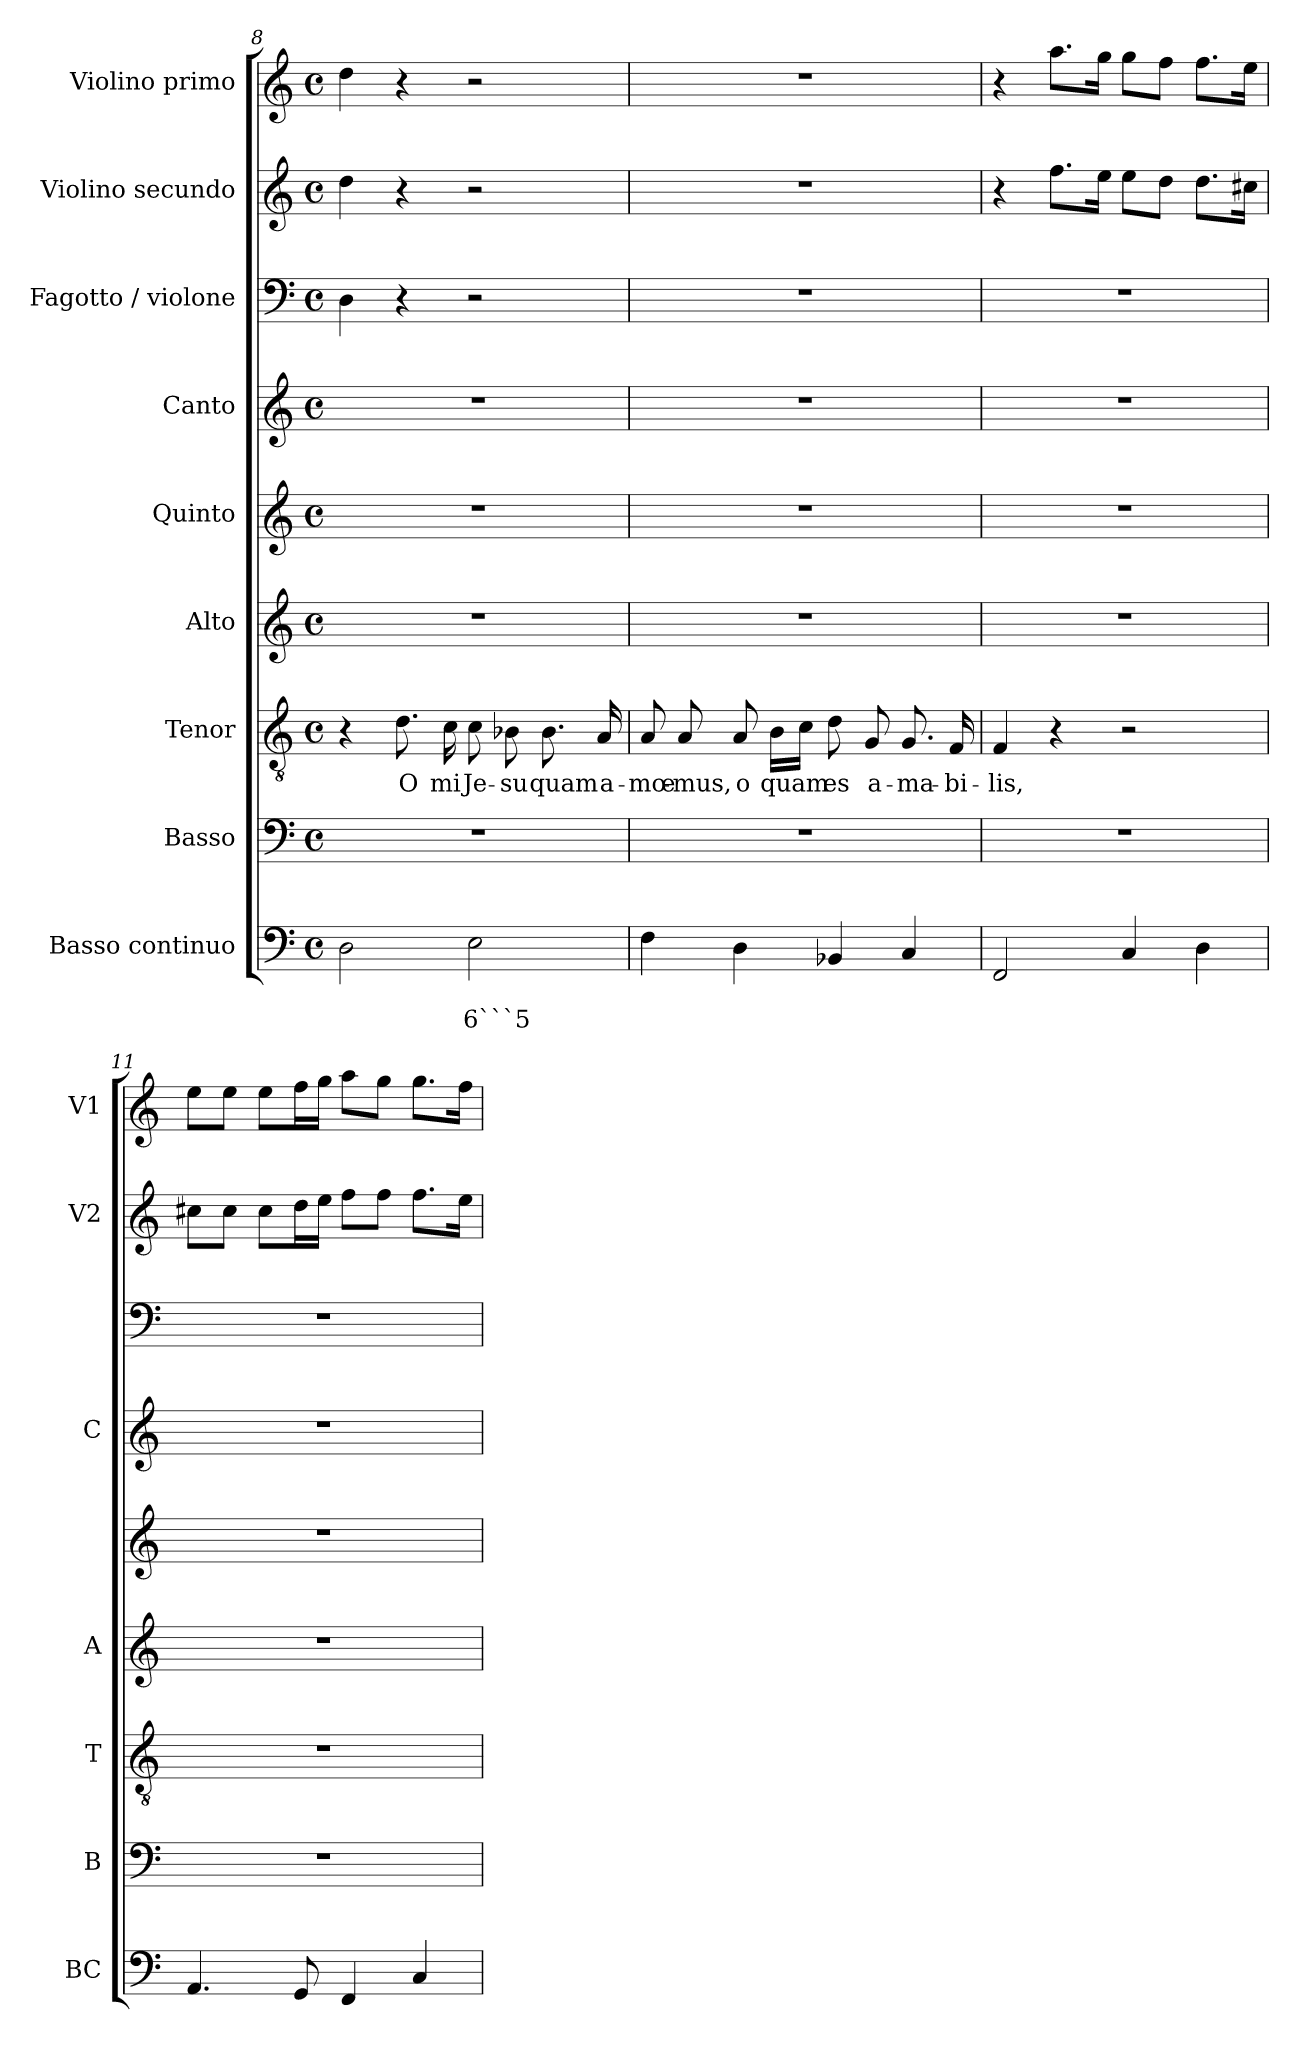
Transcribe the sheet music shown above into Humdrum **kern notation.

**kern	**text	**text	**kern	**kern	**text	**kern	**kern	**kern	**kern	**kern	**kern
*part9	*part9	*part9	*part8	*part7	*part7	*part6	*part5	*part4	*part3	*part2	*part1
*staff9	*staff9	*staff9	*staff8	*staff7	*staff7	*staff6	*staff5	*staff4	*staff3	*staff2	*staff1
*I"Basso continuo	*	*	*I"Basso	*I"Tenor	*	*I"Alto	*I"Quinto	*I"Canto	*I"Fagotto / violone	*I"Violino secundo	*I"Violino primo
*I'BC	*	*	*I'B	*I'T	*	*I'A	*	*I'C	*	*I'V2	*I'V1
*clefF4	*	*	*clefF4	*clefGv2	*	*clefG2	*clefG2	*clefG2	*clefF4	*clefG2	*clefG2
*k[]	*	*	*k[]	*k[]	*	*k[]	*k[]	*k[]	*k[]	*k[]	*k[]
*C:	*	*	*C:	*C:	*	*C:	*C:	*C:	*C:	*C:	*C:
*M4/4	*	*	*M4/4	*M4/4	*	*M4/4	*M4/4	*M4/4	*M4/4	*M4/4	*M4/4
*met(c)	*	*	*met(c)	*met(c)	*	*met(c)	*met(c)	*met(c)	*met(c)	*met(c)	*met(c)
=8	=8	=8	=8	=8	=8	=8	=8	=8	=8	=8	=8
2D\	.	.	1r	4r	.	1r	1r	1r	4D\	4dd\	4dd\
!	!	!	!	!	!LO:LY:b	!	!	!	!	!	!
.	.	.	.	8.d\	O	.	.	.	4r	4r	4r
!	!	!	!	!	!LO:LY:b	!	!	!	!	!	!
.	.	.	.	16c\	mi	.	.	.	.	.	.
!	!	!LO:LY:b	!	!	!LO:LY:b	!	!	!	!	!	!
2E\	.	6```5	.	8c\	Je-	.	.	.	2r	2r	2r
!	!	!	!	!	!LO:LY:b	!	!	!	!	!	!
.	.	.	.	8B-X\	-su	.	.	.	.	.	.
!	!	!	!	!	!LO:LY:b	!	!	!	!	!	!
.	.	.	.	8.B-\	quam	.	.	.	.	.	.
!	!	!	!	!	!LO:LY:b	!	!	!	!	!	!
.	.	.	.	16A/	a-	.	.	.	.	.	.
=9	=9	=9	=9	=9	=9	=9	=9	=9	=9	=9	=9
!	!	!	!	!	!LO:LY:b	!	!	!	!	!	!
4F\	.	.	1r	8A/	-mœ-	1r	1r	1r	1r	1r	1r
!	!	!	!	!	!LO:LY:b	!	!	!	!	!	!
.	.	.	.	8A/	-mus,	.	.	.	.	.	.
!	!	!	!	!	!LO:LY:b	!	!	!	!	!	!
4D\	.	.	.	8A/	o	.	.	.	.	.	.
!	!	!	!	!	!LO:LY:b	!	!	!	!	!	!
.	.	.	.	16B\LL	quam	.	.	.	.	.	.
.	.	.	.	16c\JJ	.	.	.	.	.	.	.
!	!	!	!	!	!LO:LY:b	!	!	!	!	!	!
4BB-X/	.	.	.	8d\	es	.	.	.	.	.	.
!	!	!	!	!	!LO:LY:b	!	!	!	!	!	!
.	.	.	.	8G/	a-	.	.	.	.	.	.
!	!	!	!	!	!LO:LY:b	!	!	!	!	!	!
4C/	.	.	.	8.G/	-ma-	.	.	.	.	.	.
!	!	!	!	!	!LO:LY:b	!	!	!	!	!	!
.	.	.	.	16F/	-bi-	.	.	.	.	.	.
!!LO:LB:g=z
=10	=10	=10	=10	=10	=10	=10	=10	=10	=10	=10	=10
!	!	!	!	!	!LO:LY:b	!	!	!	!	!	!
2FF/	.	.	1r	4F/	-lis,	1r	1r	1r	1r	4r	4r
.	.	.	.	4r	.	.	.	.	.	8.ff\L	8.aa\L
.	.	.	.	.	.	.	.	.	.	16ee\Jk	16gg\Jk
4C/	.	.	.	2r	.	.	.	.	.	8ee\L	8gg\L
.	.	.	.	.	.	.	.	.	.	8dd\J	8ff\J
4D\	.	.	.	.	.	.	.	.	.	8.dd\L	8.ff\L
.	.	.	.	.	.	.	.	.	.	16cc#X\Jk	16ee\Jk
=11	=11	=11	=11	=11	=11	=11	=11	=11	=11	=11	=11
4.AA/	.	.	1r	1r	.	1r	1r	1r	1r	8cc#X\L	8ee\L
.	.	.	.	.	.	.	.	.	.	8cc#\J	8ee\J
.	.	.	.	.	.	.	.	.	.	8cc#\L	8ee\L
8GG/	.	.	.	.	.	.	.	.	.	16dd\L	16ff\L
.	.	.	.	.	.	.	.	.	.	16ee\JJ	16gg\JJ
4FF/	.	.	.	.	.	.	.	.	.	8ff\L	8aa\L
.	.	.	.	.	.	.	.	.	.	8ff\J	8gg\J
4C/	.	.	.	.	.	.	.	.	.	8.ff\L	8.gg\L
.	.	.	.	.	.	.	.	.	.	16ee\Jk	16ff\Jk
=	=	=	=	=	=	=	=	=	=	=	=
*-	*-	*-	*-	*-	*-	*-	*-	*-	*-	*-	*-
